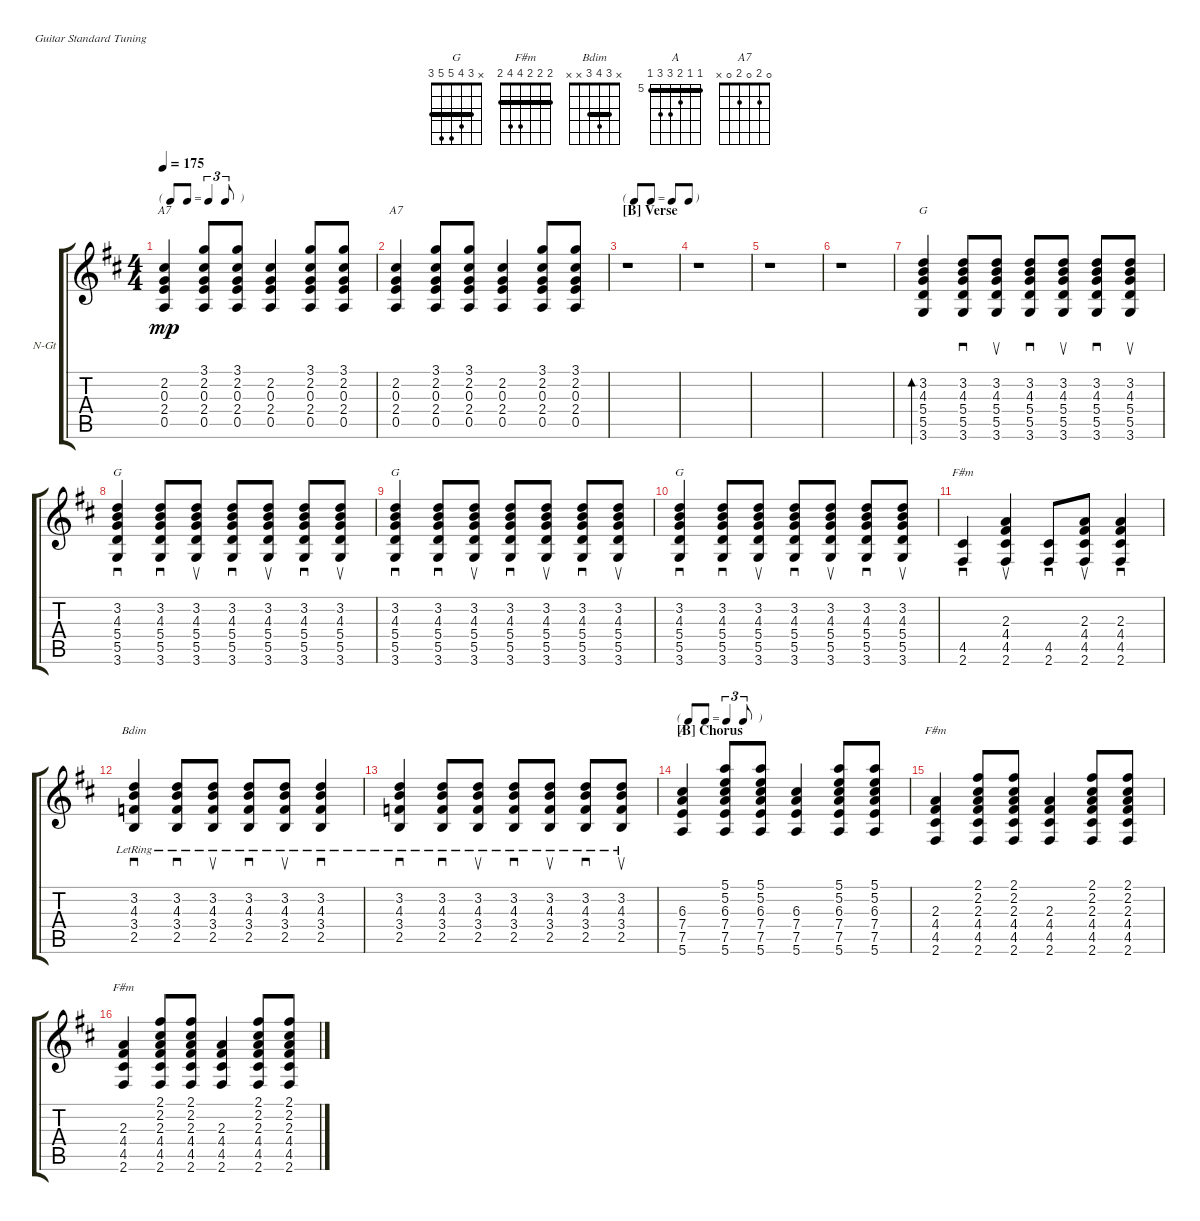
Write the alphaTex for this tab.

\defaultSystemsLayout 4
\bracketExtendMode groupsimilarinstruments
\firstSystemTrackNameOrientation horizontal
\otherSystemsTrackNameOrientation horizontal
\track ("Rithym Guitar" "N-Gt") {instrument acousticguitarnylon}
\staff {score tabs}
\tuning (E4 B3 G3 D3 A2 E2)
\chord ("G" x 3 4 5 5 3) {barre 3}
\chord ("F#m" x x 2 4 4 2) {barre 2}
\chord ("Bdim" x 3 4 3 x x) {barre 3}
\chord ("A" 5 5 6 7 7 5) {firstfret 5 barre (5 5)}
\chord ("F#m" 2 2 2 4 4 2) {barre (2 2 2)}
\chord ("A7" 0 2 0 2 0 x)
\ts (4 4)
\tf triplet8th
\tempo 175
\clef g2
\ks d
(0.5 2.4 0.3 2.2).4{ch "A7" dy mp} (0.5 2.4 0.3 2.2 3.1).8 (0.5 2.4 0.3 2.2 3.1).8 (0.5 2.4 0.3 2.2).4 (0.5 2.4 0.3 2.2 3.1).8 (0.5 2.4 0.3 2.2 3.1).8 |
(0.5 2.4 0.3 2.2).4{ch "A7"} (0.5 2.4 0.3 2.2 3.1).8 (0.5 2.4 0.3 2.2 3.1).8 (0.5 2.4 0.3 2.2).4 (0.5 2.4 0.3 2.2 3.1).8 (0.5 2.4 0.3 2.2 3.1).8 |
\tf none
\section ("B" "Verse")
r.1 |
r.1 |
r.1 |
r.1 |
(3.6 5.5 5.4 4.3 3.2).4{bd 187 ch "G"} (3.6 5.5 5.4 4.3 3.2).8{sd} (3.6 5.5 5.4 4.3 3.2).8{su} (3.6 5.5 5.4 4.3 3.2).8{sd} (3.6 5.5 5.4 4.3 3.2).8{su} (3.6 5.5 5.4 4.3 3.2).8{sd} (3.6 5.5 5.4 4.3 3.2).8{su} |
(3.6 5.5 5.4 4.3 3.2).4{sd ch "G"} (3.6 5.5 5.4 4.3 3.2).8{sd} (3.6 5.5 5.4 4.3 3.2).8{su} (3.6 5.5 5.4 4.3 3.2).8{sd} (3.6 5.5 5.4 4.3 3.2).8{su} (3.6 5.5 5.4 4.3 3.2).8{sd} (3.6 5.5 5.4 4.3 3.2).8{su} |
(3.6 5.5 5.4 4.3 3.2).4{sd ch "G"} (3.6 5.5 5.4 4.3 3.2).8{sd} (3.6 5.5 5.4 4.3 3.2).8{su} (3.6 5.5 5.4 4.3 3.2).8{sd} (3.6 5.5 5.4 4.3 3.2).8{su} (3.6 5.5 5.4 4.3 3.2).8{sd} (3.6 5.5 5.4 4.3 3.2).8{su} |
(3.6 5.5 5.4 4.3 3.2).4{sd ch "G"} (3.6 5.5 5.4 4.3 3.2).8{sd} (3.6 5.5 5.4 4.3 3.2).8{su} (3.6 5.5 5.4 4.3 3.2).8{sd} (3.6 5.5 5.4 4.3 3.2).8{su} (3.6 5.5 5.4 4.3 3.2).8{sd} (3.6 5.5 5.4 4.3 3.2).8{su} |
(2.6 4.5).4{sd ch "F#m"} (2.6 4.5 4.4 2.3).4{su} (2.6 4.5).8{sd} (2.6 4.5 4.4 2.3).8{su} (2.6 4.5 4.4 2.3).4{sd} |
(3.2{lr} 4.3{lr} 3.4{lr} 2.5).4{sd ch "Bdim"} (3.2{lr} 4.3{lr} 3.4{lr} 2.5).8{sd} (3.2{lr} 4.3{lr} 3.4{lr} 2.5).8{su} (3.2{lr} 4.3{lr} 3.4{lr} 2.5).8{sd} (3.2{lr} 4.3{lr} 3.4{lr} 2.5).8{su} (3.2{lr} 4.3{lr} 3.4{lr} 2.5).4{sd} |
(3.2{lr} 4.3{lr} 3.4{lr} 2.5).4{sd} (3.2{lr} 4.3{lr} 3.4{lr} 2.5).8{sd} (3.2{lr} 4.3{lr} 3.4{lr} 2.5).8{su} (3.2{lr} 4.3{lr} 3.4{lr} 2.5).8{sd} (3.2{lr} 4.3{lr} 3.4{lr} 2.5).8{su} (3.2{lr} 4.3{lr} 3.4{lr} 2.5).8{sd} (3.2{lr} 4.3{lr} 3.4{lr} 2.5).8{su} |
\tf triplet8th
\section ("B" "Chorus")
(5.6 7.5 7.4 6.3).4{ch "A"} (5.6 7.5 7.4 6.3 5.2 5.1).8 (5.6 7.5 7.4 6.3 5.2 5.1).8 (5.6 7.5 7.4 6.3).4 (5.6 7.5 7.4 6.3 5.2 5.1).8 (5.6 7.5 7.4 6.3 5.2 5.1).8 |
(2.6 4.5 4.4 2.3).4{ch "F#m"} (2.6 4.5 4.4 2.3 2.2 2.1).8 (2.6 4.5 4.4 2.3 2.2 2.1).8 (2.6 4.5 4.4 2.3).4 (2.6 4.5 4.4 2.3 2.2 2.1).8 (2.6 4.5 4.4 2.3 2.2 2.1).8 |
(2.6 4.5 4.4 2.3).4{ch "F#m"} (2.6 4.5 4.4 2.3 2.2 2.1).8 (2.6 4.5 4.4 2.3 2.2 2.1).8 (2.6 4.5 4.4 2.3).4 (2.6 4.5 4.4 2.3 2.2 2.1).8 (2.6 4.5 4.4 2.3 2.2 2.1).8
